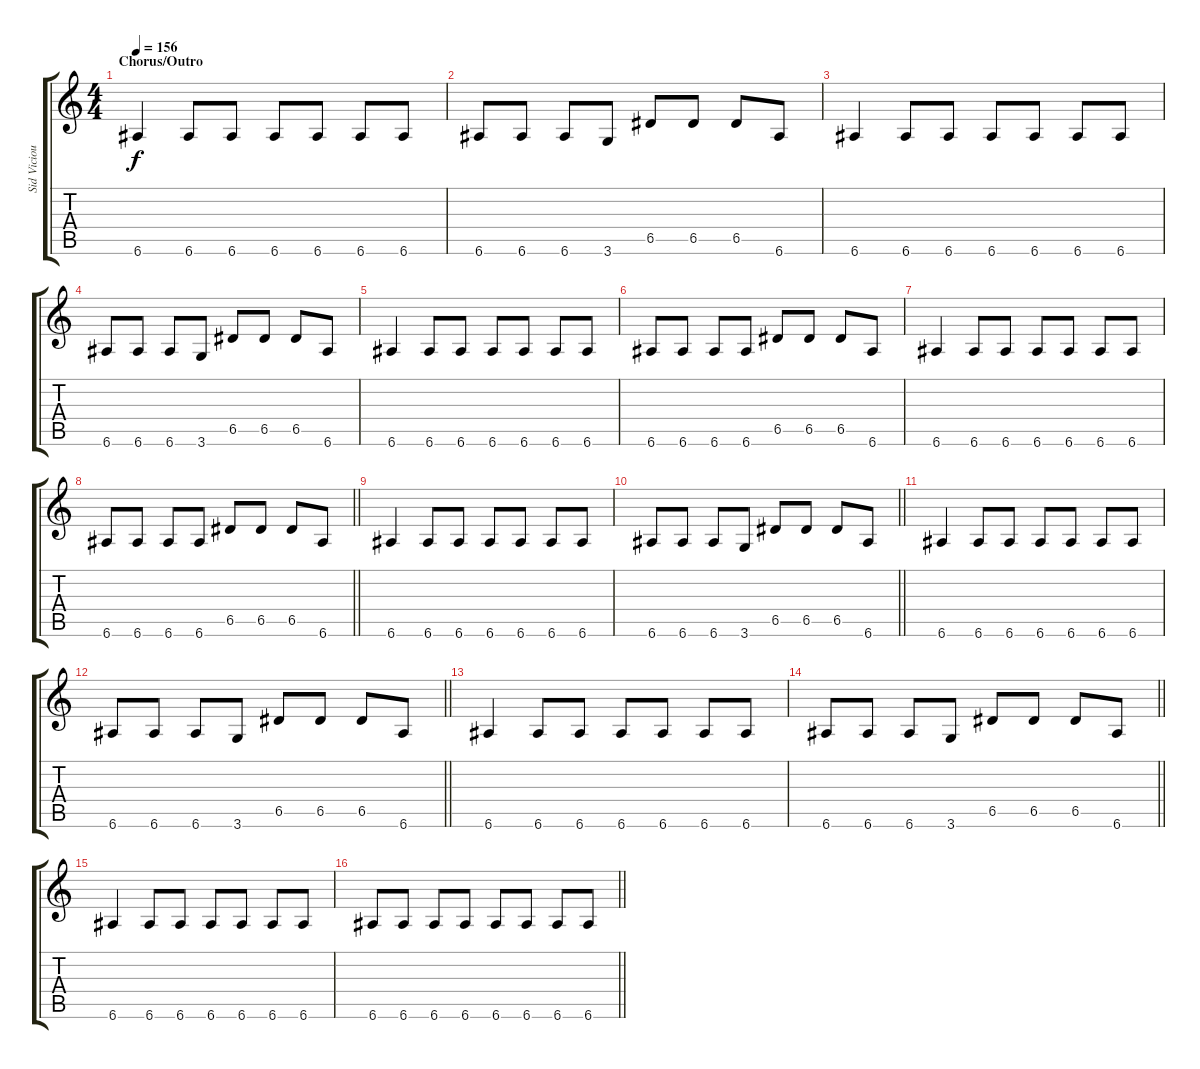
\track ("Sid Vicious" "Sid Viciou") {instrument electricbassfinger}
\staff {score tabs}
\tuning (E4 B3 G3 D3 A2 E2) {hide}
\ts (4 4)
\section ("" "Chorus/Outro")
\tempo 156
\clef g2
\ks c
6.6.4{dy f} 6.6.8 6.6.8 6.6.8 6.6.8 6.6.8 6.6.8 |
6.6.8 6.6.8 6.6.8 3.6.8 6.5.8 6.5.8 6.5.8 6.6.8 |
6.6.4 6.6.8 6.6.8 6.6.8 6.6.8 6.6.8 6.6.8 |
6.6.8 6.6.8 6.6.8 3.6.8 6.5.8 6.5.8 6.5.8 6.6.8 |
6.6.4 6.6.8 6.6.8 6.6.8 6.6.8 6.6.8 6.6.8 |
6.6.8 6.6.8 6.6.8 6.6.8 6.5.8 6.5.8 6.5.8 6.6.8 |
6.6.4 6.6.8 6.6.8 6.6.8 6.6.8 6.6.8 6.6.8 |
\barLineRight lightlight
6.6.8 6.6.8 6.6.8 6.6.8 6.5.8 6.5.8 6.5.8 6.6.8 |
6.6.4 6.6.8 6.6.8 6.6.8 6.6.8 6.6.8 6.6.8 |
\barLineRight lightlight
6.6.8 6.6.8 6.6.8 3.6.8 6.5.8 6.5.8 6.5.8 6.6.8 |
6.6.4 6.6.8 6.6.8 6.6.8 6.6.8 6.6.8 6.6.8 |
\barLineRight lightlight
6.6.8 6.6.8 6.6.8 3.6.8 6.5.8 6.5.8 6.5.8 6.6.8 |
6.6.4 6.6.8 6.6.8 6.6.8 6.6.8 6.6.8 6.6.8 |
\barLineRight lightlight
6.6.8 6.6.8 6.6.8 3.6.8 6.5.8 6.5.8 6.5.8 6.6.8 |
6.6.4 6.6.8 6.6.8 6.6.8 6.6.8 6.6.8 6.6.8 |
\barLineRight lightlight
6.6.8 6.6.8 6.6.8 6.6.8 6.6.8 6.6.8 6.6.8 6.6.8
